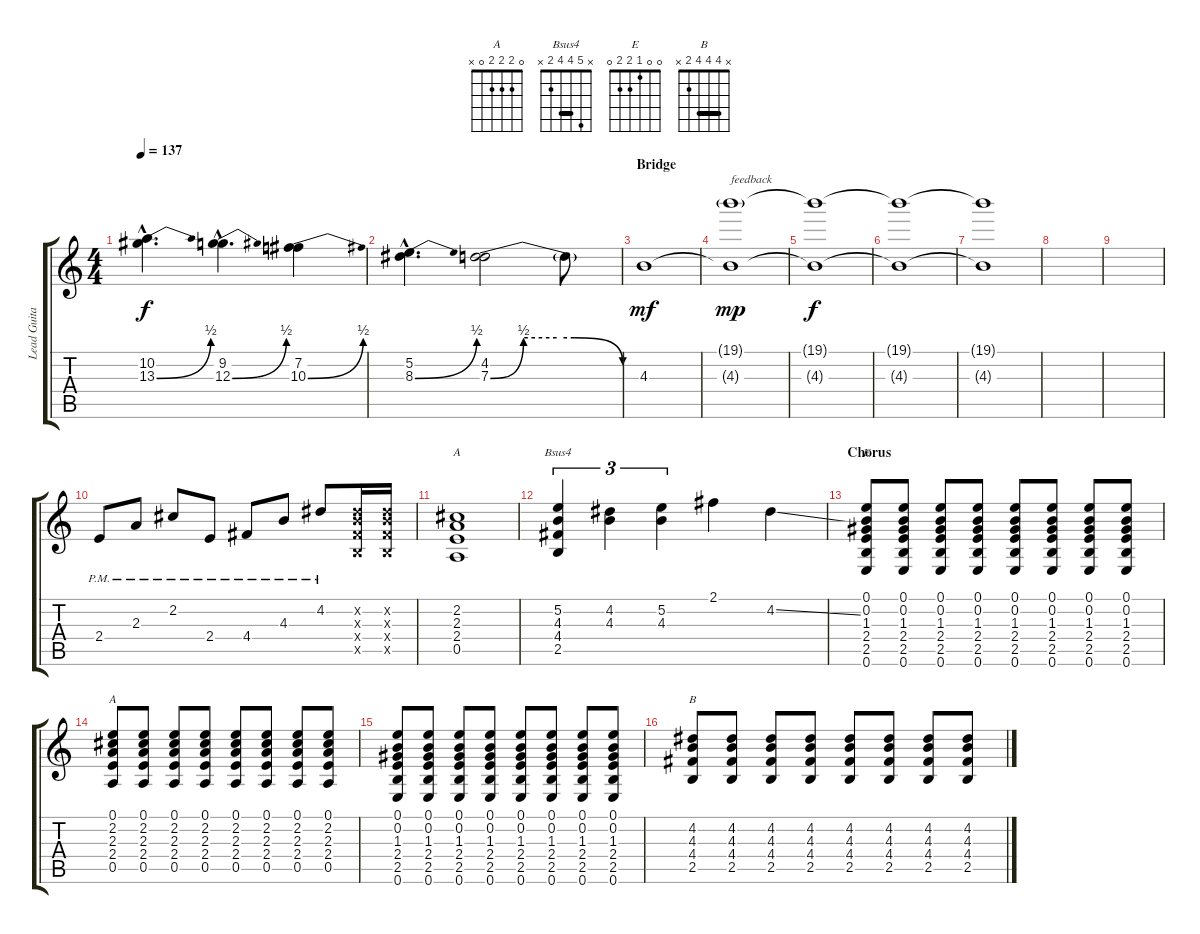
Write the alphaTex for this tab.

\track ("Lead Guitar [Kuddel]" "Lead Guita") {instrument distortionguitar}
\staff {score tabs}
\tuning (E4 B3 G3 D3 A2 E2) {hide}
\chord ("A" x 2 2 2 0 x) {barre 2}
\chord ("Bsus4" x 5 4 4 2 x) {barre 4}
\chord ("E" 0 0 1 2 2 0)
\chord ("A" 0 2 2 2 0 x)
\chord ("B" x 4 4 4 2 x) {barre 4}
\ts (4 4)
\tempo 137
\clef g2
\ks c
(10.2{hac} 13.3{be (bend 0 0 60 2) hac}).4{d dy f} (9.2{hac} 12.3{be (bend 0 0 60 2) hac}).4{d} (7.2 10.3{be (bend 0 0 60 2)}).4 |
(5.2{hac} 8.3{be (bend 0 0 60 2) hac}).4{d} (4.2 7.3{be (custom 0 0 15 2 30 2 38 2 60 0)}).2 7.3{t}.8 |
\section ("" "Bridge")
4.3.1{dy mf} |
(19.1{g} 4.3{t}).1{txt "feedback" dy mp volume 0} |
(19.1{t} 4.3{t}).1{dy f} |
(19.1{t} 4.3{t}).1 |
(19.1{t} 4.3{t}).1 |
|
|
2.4{pm}.8{volume 11 balance 12} 2.3{pm}.8 2.2{pm}.8 2.4{pm}.8 4.4{pm}.8 4.3{pm}.8 4.2{pm}.8 (4.2{x} 4.3{x} 4.4{x} 2.5{x}).16 (4.2{x} 4.3{x} 4.4{x} 2.5{x}).16 |
(2.2 2.3 2.4 0.5).1{ch "A"} |
(5.2 4.3 4.4 2.5).4{tu (3 2) ch "Bsus4"} (4.2 4.3).4{tu (3 2)} (5.2 4.3).4{tu (3 2)} 2.1.4 4.2{ss}.4 |
\section ("" "Chorus")
(0.1 0.2 1.3 2.4 2.5 0.6).8{ch "E"} (0.1 0.2 1.3 2.4 2.5 0.6).8 (0.1 0.2 1.3 2.4 2.5 0.6).8 (0.1 0.2 1.3 2.4 2.5 0.6).8 (0.1 0.2 1.3 2.4 2.5 0.6).8 (0.1 0.2 1.3 2.4 2.5 0.6).8 (0.1 0.2 1.3 2.4 2.5 0.6).8 (0.1 0.2 1.3 2.4 2.5 0.6).8 |
(0.1 2.2 2.3 2.4 0.5).8{ch "A"} (0.1 2.2 2.3 2.4 0.5).8 (0.1 2.2 2.3 2.4 0.5).8 (0.1 2.2 2.3 2.4 0.5).8 (0.1 2.2 2.3 2.4 0.5).8 (0.1 2.2 2.3 2.4 0.5).8 (0.1 2.2 2.3 2.4 0.5).8 (0.1 2.2 2.3 2.4 0.5).8 |
(0.1 0.2 1.3 2.4 2.5 0.6).8 (0.1 0.2 1.3 2.4 2.5 0.6).8 (0.1 0.2 1.3 2.4 2.5 0.6).8 (0.1 0.2 1.3 2.4 2.5 0.6).8 (0.1 0.2 1.3 2.4 2.5 0.6).8 (0.1 0.2 1.3 2.4 2.5 0.6).8 (0.1 0.2 1.3 2.4 2.5 0.6).8 (0.1 0.2 1.3 2.4 2.5 0.6).8 |
(4.2 4.3 4.4 2.5).8{ch "B"} (4.2 4.3 4.4 2.5).8 (4.2 4.3 4.4 2.5).8 (4.2 4.3 4.4 2.5).8 (4.2 4.3 4.4 2.5).8 (4.2 4.3 4.4 2.5).8 (4.2 4.3 4.4 2.5).8 (4.2 4.3 4.4 2.5).8
